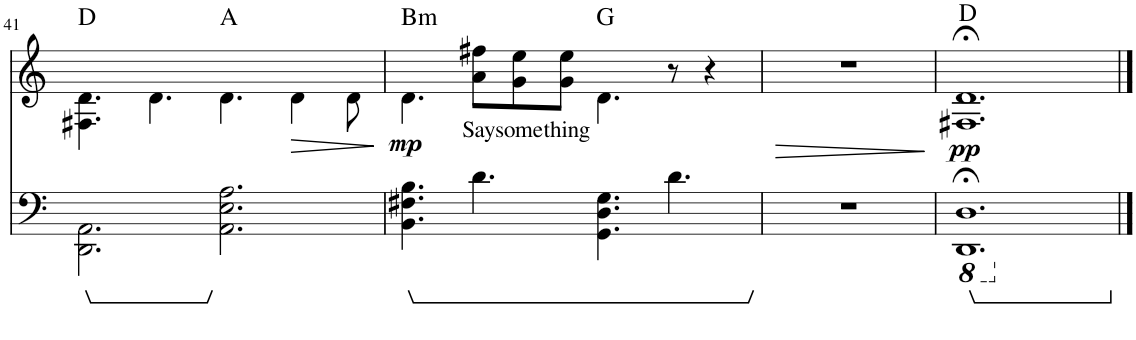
**kern	**kern	**text	**dynam	**harte
*part2	*part1	*part1	*part1	*part1
*staff2	*staff1	*staff1	*staff1	*
*I"l.h.	*I"r.h.	*	*	*
!!LO:PB:g=z
*clefF4	*clefG2	*	*	*
*k[]	*k[]	*	*	*
*M12/8	*M12/8	*	*	*
=41	=41	=41	=41	=41
2.DD\ 2.AA\	4.F#X\ 4.d\	.	.	D:maj
.	4.d\	.	.	.
2.AA\ 2.E\ 2.A\	4.d\	.	.	A:maj
!	!	!	!LO:HP:b	!
.	4d\	.	>	.
.	8d\	.	.	.
.	.	.	]	.
=42	=42	=42	=42	=42
!	!	!	!LO:DY:b	!LO:H:kt=m
4.BB\ 4.F#X\ 4.B\	4.d\	.	mp	B:min
!	!	!LO:LY:b	!	!
4.d\	8a\ 8ff#X\L	Say	.	.
!	!	!LO:LY:b	!	!
.	8g\ 8ee\	some	.	.
!	!	!LO:LY:b	!	!
.	8g\ 8ee\J	thing	.	.
4.GG\ 4.D\ 4.G\	4.d\	.	.	G:maj
4.d\	8r	.	.	.
.	4r	.	.	.
=43	=43	=43	=43	=43
!	!	!	!LO:HP:b	!
1.r	1.r	.	>	.
.	.	.	]	.
=44	=44	=44	=44	=44
*8ba	*	*	*	*
!	!	!	!LO:DY:b	!
1.DDD;< 1.DD;<	1.F#X;< 1.d;<	.	pp	D:maj
*X8ba	*	*	*	*
==	==	==	==	==
*-	*-	*-	*-	*-
